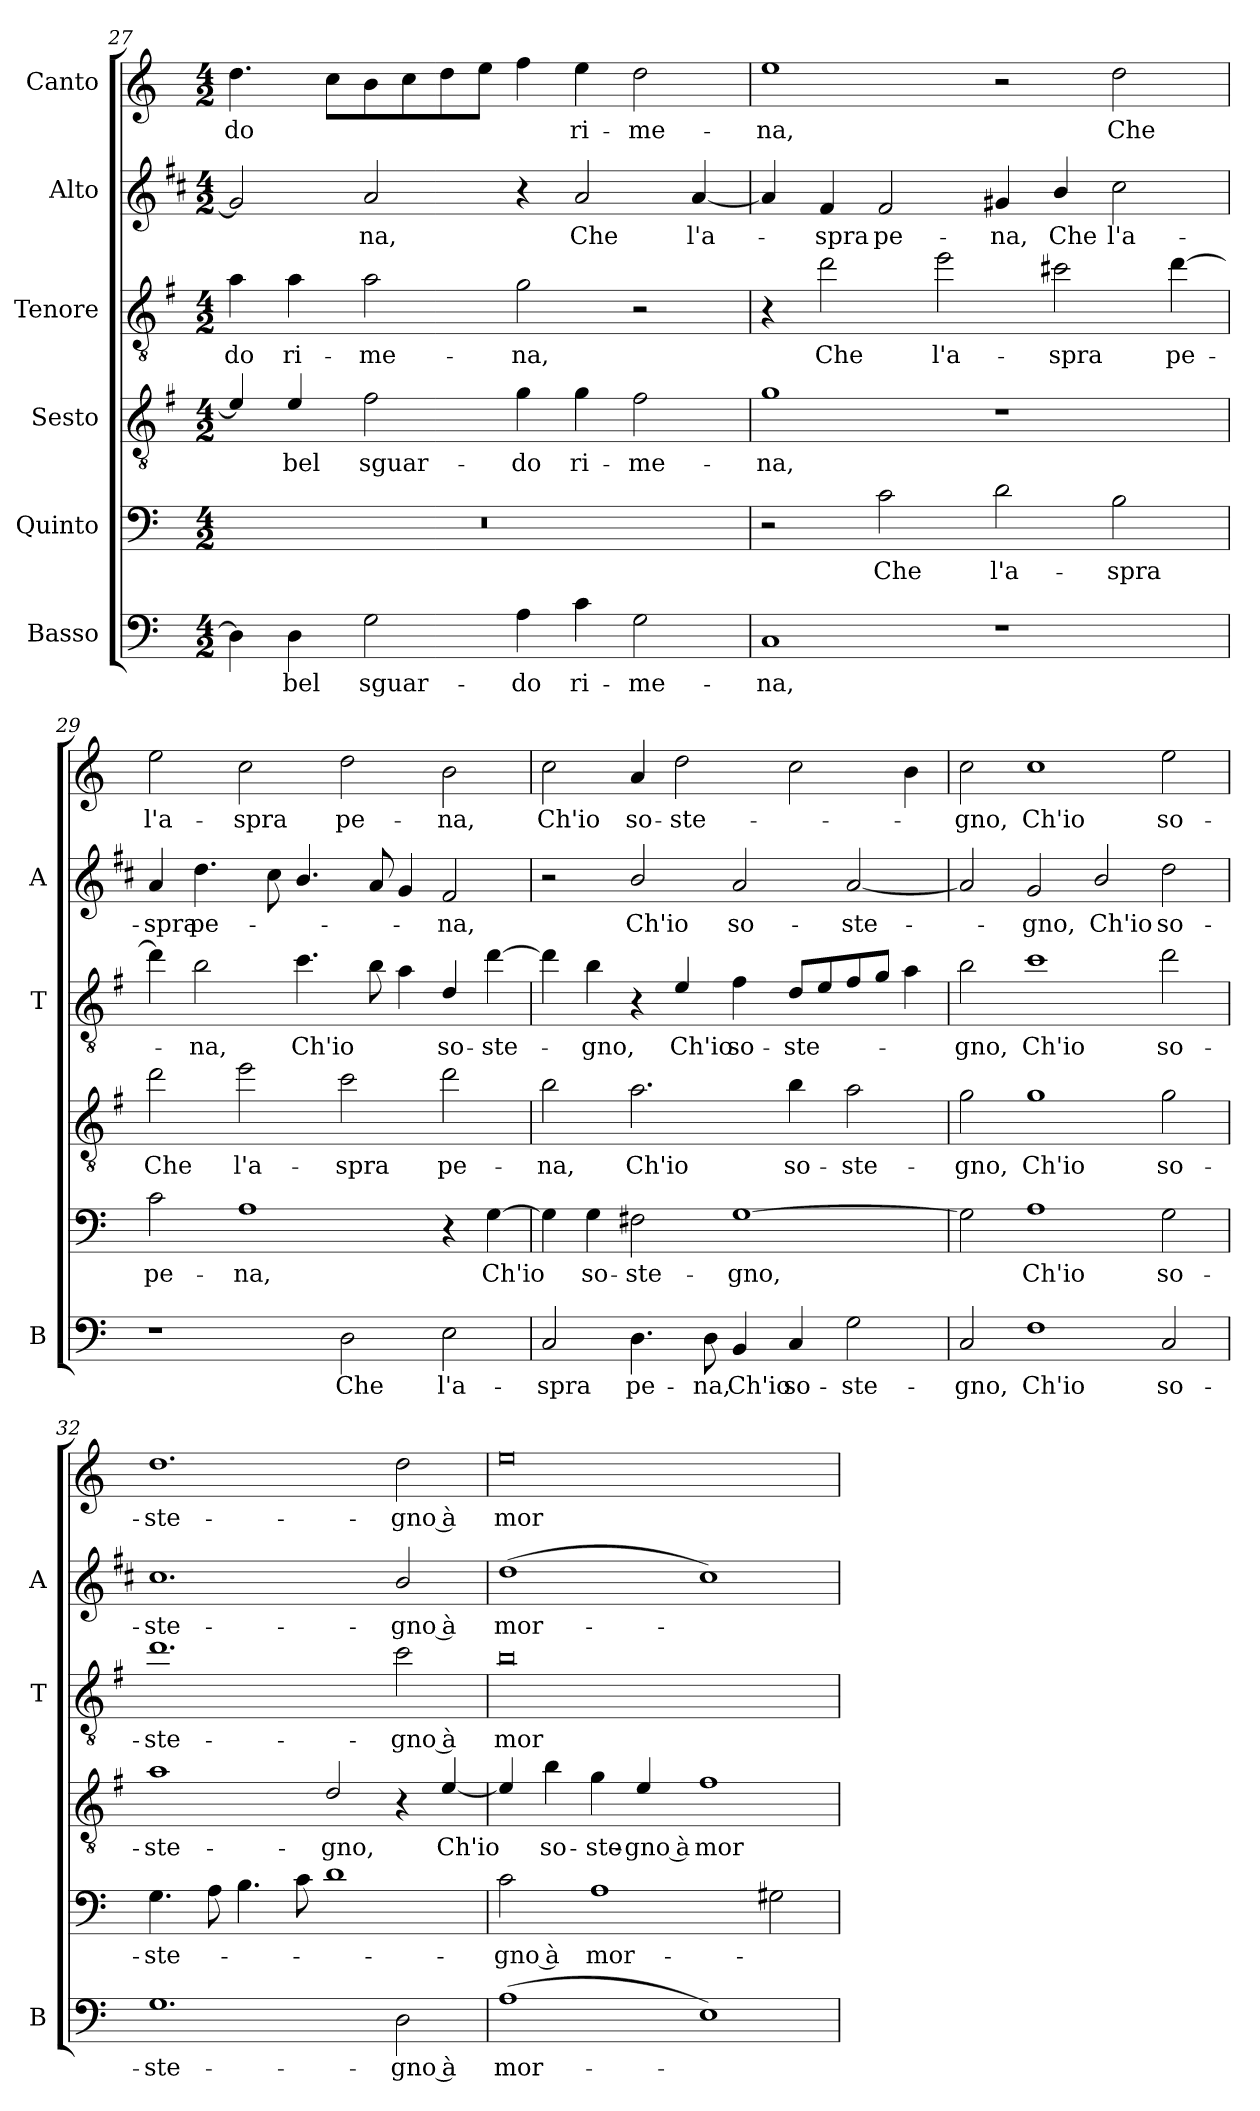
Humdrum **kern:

**kern	**text	**kern	**text	**kern	**text	**kern	**text	**kern	**text	**kern	**text
*part6	*part6	*part5	*part5	*part4	*part4	*part3	*part3	*part2	*part2	*part1	*part1
*staff6	*staff6	*staff5	*staff5	*staff4	*staff4	*staff3	*staff3	*staff2	*staff2	*staff1	*staff1
*I"Basso	*	*I"Quinto	*	*I"Sesto	*	*I"Tenore	*	*I"Alto	*	*I"Canto	*
*I'B	*	*	*	*	*	*I'T	*	*I'A	*	*	*
*clefF4	*	*clefF4	*	*clefGv2	*	*clefGv2	*	*clefG2	*	*clefG2	*
*	*	*	*	*ITrd4c7	*	*ITrd4c7	*	*ITrd1c2	*	*	*
*k[]	*	*k[]	*	*k[]	*	*k[]	*	*k[]	*	*k[]	*
*C:	*	*C:	*	*C:	*	*C:	*	*C:	*	*C:	*
*M4/2	*	*M4/2	*	*M4/2	*	*M4/2	*	*M4/2	*	*M4/2	*
=27	=27	=27	=27	=27	=27	=27	=27	=27	=27	=27	=27
!	!	!	!	!	!	!	!LO:LY:b	!	!	!	!LO:LY:b
4D\]	.	0r	.	4A/]	.	4d\	-do	2f#/]	.	4.dd\	-do
!	!LO:LY:b	!	!	!	!LO:LY:b	!	!LO:LY:b	!	!	!	!
4D\	bel	.	.	4A/	bel	4d\	ri-	.	.	.	.
.	.	.	.	.	.	.	.	.	.	8cc\L	.
!	!LO:LY:b	!	!	!	!LO:LY:b	!	!LO:LY:b	!	!LO:LY:b	!	!
2G\	sguar-	.	.	2B\	sguar-	2d\	-me-	2g/	-na,	8b\	.
.	.	.	.	.	.	.	.	.	.	8cc\	.
.	.	.	.	.	.	.	.	.	.	8dd\	.
.	.	.	.	.	.	.	.	.	.	8ee\J	.
!	!LO:LY:b	!	!	!	!LO:LY:b	!	!LO:LY:b	!	!	!	!
4A\	-do	.	.	4c\	-do	2c\	-na,	4r	.	4ff\	.
!	!LO:LY:b	!	!	!	!LO:LY:b	!	!	!	!LO:LY:b	!	!LO:LY:b
4c\	ri-	.	.	4c\	ri-	.	.	2g/	Che	4ee\	ri-
!	!LO:LY:b	!	!	!	!LO:LY:b	!	!	!	!	!	!LO:LY:b
2G\	-me-	.	.	2B\	-me-	2r	.	.	.	2dd\	-me-
!	!	!	!	!	!	!	!	!	!LO:LY:b	!	!
.	.	.	.	.	.	.	.	[4g/	l'a-	.	.
=28	=28	=28	=28	=28	=28	=28	=28	=28	=28	=28	=28
!	!LO:LY:b	!	!	!	!LO:LY:b	!	!	!	!	!	!LO:LY:b
1C	-na,	2r	.	1c	-na,	4r	.	4g/]	.	1ee	-na,
!	!	!	!	!	!	!	!LO:LY:b	!	!LO:LY:b	!	!
.	.	.	.	.	.	2g\	Che	4e/	-spra	.	.
!	!	!	!LO:LY:b	!	!	!	!	!	!LO:LY:b	!	!
.	.	2c\	Che	.	.	.	.	2e/	pe-	.	.
!	!	!	!	!	!	!	!LO:LY:b	!	!	!	!
.	.	.	.	.	.	2a\	l'a-	.	.	.	.
!	!	!	!LO:LY:b	!	!	!	!	!	!LO:LY:b	!	!
1r	.	2d\	l'a-	1r	.	.	.	4f#X/	-na,	2r	.
!	!	!	!	!	!	!	!LO:LY:b	!	!LO:LY:b	!	!
.	.	.	.	.	.	2f#X\	-spra	4a/	Che	.	.
!	!	!	!LO:LY:b	!	!	!	!	!	!LO:LY:b	!	!LO:LY:b
.	.	2B\	-spra	.	.	.	.	2b\	l'a-	2dd\	Che
!	!	!	!	!	!	!	!LO:LY:b	!	!	!	!
.	.	.	.	.	.	[4g\	pe-	.	.	.	.
!!LO:LB:g=z
=29	=29	=29	=29	=29	=29	=29	=29	=29	=29	=29	=29
!	!	!	!LO:LY:b	!	!LO:LY:b	!	!	!	!LO:LY:b	!	!LO:LY:b
1r	.	2c\	pe-	2g\	Che	4g\]	.	4g/	-spra	2ee\	l'a-
!	!	!	!	!	!	!	!LO:LY:b	!	!LO:LY:b	!	!
.	.	.	.	.	.	2e\	-na,	4.cc\	pe-	.	.
!	!	!	!LO:LY:b	!	!LO:LY:b	!	!	!	!	!	!LO:LY:b
.	.	1A	-na,	2a\	l'a-	.	.	.	.	2cc\	-spra
.	.	.	.	.	.	.	.	8b\	.	.	.
!	!	!	!	!	!	!	!LO:LY:b	!	!	!	!
.	.	.	.	.	.	4.f\	Ch'io	4.a/	.	.	.
!	!LO:LY:b	!	!	!	!LO:LY:b	!	!	!	!	!	!LO:LY:b
2D\	Che	.	.	2f\	-spra	.	.	.	.	2dd\	pe-
.	.	.	.	.	.	8e\	.	8g/	.	.	.
.	.	.	.	.	.	4d\	.	4f/	.	.	.
!	!LO:LY:b	!	!	!	!LO:LY:b	!	!LO:LY:b	!	!LO:LY:b	!	!LO:LY:b
2E\	l'a-	4r	.	2g\	pe-	4G/	so-	2e/	-na,	2b\	-na,
!	!	!	!LO:LY:b	!	!	!	!LO:LY:b	!	!	!	!
.	.	[4G\	Ch'io	.	.	[4g\	-ste-	.	.	.	.
=30	=30	=30	=30	=30	=30	=30	=30	=30	=30	=30	=30
!	!LO:LY:b	!	!	!	!LO:LY:b	!	!	!	!	!	!LO:LY:b
2C/	-spra	4G\]	.	2e\	-na,	4g\]	.	2r	.	2cc\	Ch'io
!	!	!	!LO:LY:b	!	!	!	!LO:LY:b	!	!	!	!
.	.	4G\	so-	.	.	4e\	-gno,	.	.	.	.
!	!LO:LY:b	!	!LO:LY:b	!	!LO:LY:b	!	!	!	!LO:LY:b	!	!LO:LY:b
4.D\	pe-	2F#X\	-ste-	2.d\	Ch'io	4r	.	2a/	Ch'io	4a/	so-
!	!	!	!	!	!	!	!LO:LY:b	!	!	!	!LO:LY:b
.	.	.	.	.	.	4A/	Ch'io	.	.	2dd\	-ste-
!	!LO:LY:b	!	!	!	!	!	!	!	!	!	!
8D\	-na,	.	.	.	.	.	.	.	.	.	.
!	!LO:LY:b	!	!LO:LY:b	!	!	!	!LO:LY:b	!	!LO:LY:b	!	!
4BB/	Ch'io	[1G	-gno,	.	.	4B\	so-	2g/	so-	.	.
!	!LO:LY:b	!	!	!	!LO:LY:b	!	!LO:LY:b	!	!	!	!
4C/	so-	.	.	4e\	so-	8G/L	-ste-	.	.	2cc\	.
.	.	.	.	.	.	8A/	.	.	.	.	.
!	!LO:LY:b	!	!	!	!LO:LY:b	!	!	!	!LO:LY:b	!	!
2G\	-ste-	.	.	2d\	-ste-	8B/	.	[2g/	-ste-	.	.
.	.	.	.	.	.	8c/J	.	.	.	.	.
.	.	.	.	.	.	4d\	.	.	.	4b\	.
=31	=31	=31	=31	=31	=31	=31	=31	=31	=31	=31	=31
!	!LO:LY:b	!	!	!	!LO:LY:b	!	!LO:LY:b	!	!	!	!LO:LY:b
2C/	-gno,	2G\]	.	2c\	-gno,	2e\	-gno,	2g/]	.	2cc\	-gno,
!	!LO:LY:b	!	!LO:LY:b	!	!LO:LY:b	!	!LO:LY:b	!	!LO:LY:b	!	!LO:LY:b
1F	Ch'io	1A	Ch'io	1c	Ch'io	1f	Ch'io	2f/	-gno,	1cc	Ch'io
!	!	!	!	!	!	!	!	!	!LO:LY:b	!	!
.	.	.	.	.	.	.	.	2a/	Ch'io	.	.
!	!LO:LY:b	!	!LO:LY:b	!	!LO:LY:b	!	!LO:LY:b	!	!LO:LY:b	!	!LO:LY:b
2C/	so-	2G\	so-	2c\	so-	2g\	so-	2cc\	so-	2ee\	so-
=32	=32	=32	=32	=32	=32	=32	=32	=32	=32	=32	=32
!	!LO:LY:b	!	!LO:LY:b	!	!LO:LY:b	!	!LO:LY:b	!	!LO:LY:b	!	!LO:LY:b
1.G	-ste-	4.G\	-ste-	1d	-ste-	1.g	-ste-	1.b	-ste-	1.dd	-ste-
.	.	8A\	.	.	.	.	.	.	.	.	.
.	.	4.B\	.	.	.	.	.	.	.	.	.
.	.	8c\	.	.	.	.	.	.	.	.	.
!	!	!	!	!	!LO:LY:b	!	!	!	!	!	!
.	.	1d	.	2G/	-gno,	.	.	.	.	.	.
!	!LO:LY:b	!	!	!	!	!	!LO:LY:b	!	!LO:LY:b	!	!LO:LY:b
2D\	-gno à	.	.	4r	.	2f\	-gno à	2a/	-gno à	2dd\	-gno à
!	!	!	!	!	!LO:LY:b	!	!	!	!	!	!
.	.	.	.	[4A/	Ch'io	.	.	.	.	.	.
!!LO:LB:g=z
=33	=33	=33	=33	=33	=33	=33	=33	=33	=33	=33	=33
!	!LO:LY:b	!	!LO:LY:b	!	!	!	!LO:LY:b	!	!LO:LY:b	!	!LO:LY:b
(>1A	mor-	2c\	-gno à	4A/]	.	0e	mor-	(>1cc	mor-	0ee	mor-
!	!	!	!	!	!LO:LY:b	!	!	!	!	!	!
.	.	.	.	4e\	so-	.	.	.	.	.	.
!	!	!	!LO:LY:b	!	!LO:LY:b	!	!	!	!	!	!
.	.	1A	mor-	4c\	-ste-	.	.	.	.	.	.
!	!	!	!	!	!LO:LY:b	!	!	!	!	!	!
.	.	.	.	4A/	-gno à	.	.	.	.	.	.
!	!	!	!	!	!LO:LY:b	!	!	!	!	!	!
1E)	.	.	.	1B	mor-	.	.	1b)	.	.	.
.	.	2G#X\	.	.	.	.	.	.	.	.	.
=	=	=	=	=	=	=	=	=	=	=	=
*-	*-	*-	*-	*-	*-	*-	*-	*-	*-	*-	*-
